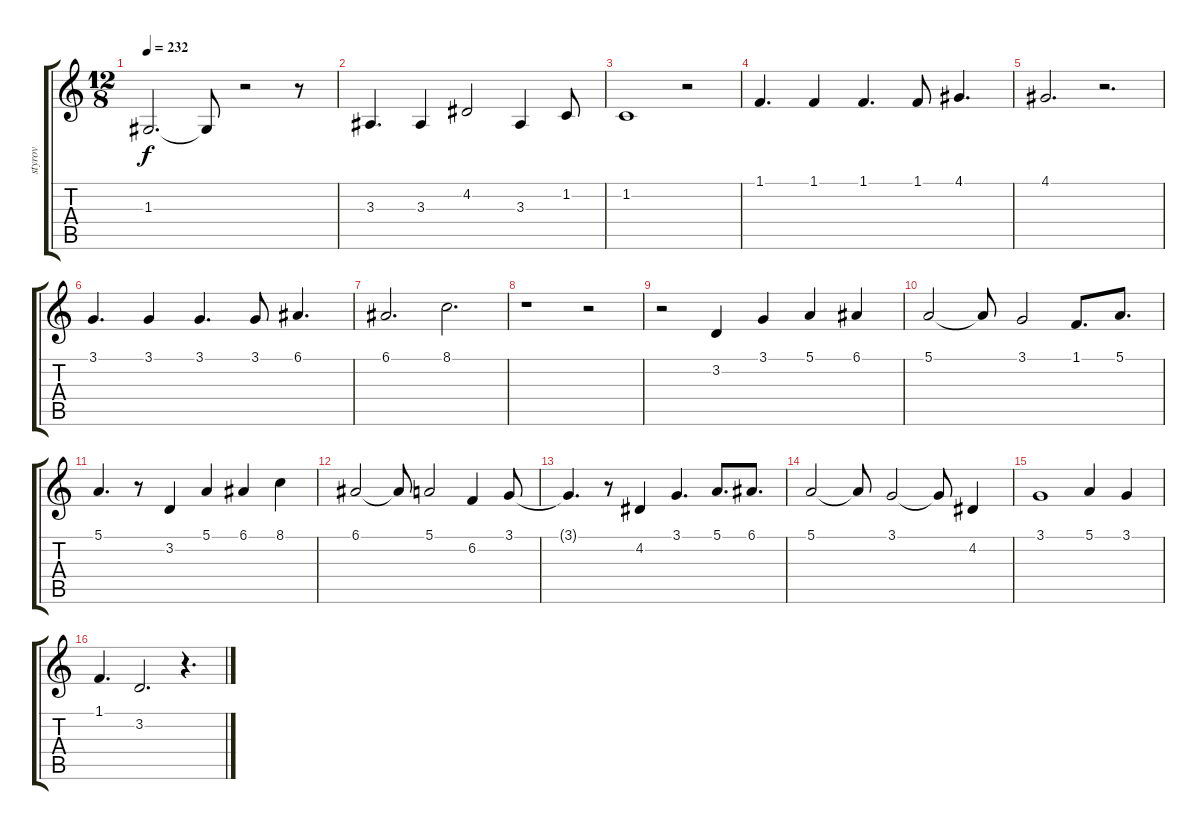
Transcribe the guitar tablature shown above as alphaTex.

\track ("styrov" "styrov") {instrument lead6voice}
\staff {score tabs}
\tuning (E4 B3 G3 D3 A2 E2) {hide}
\ts (12 8)
\tempo 232
\clef g2
\ks c
1.3{t}.2{d dy f} 1.3{t}.8 r.2 r.8 |
3.3.4{d} 3.3.4 4.2.2 3.3.4 1.2.8 |
1.2.1 r.2 |
1.1.4{d} 1.1.4 1.1.4{d} 1.1.8 4.1.4{d} |
4.1.2{d} r.2{d} |
3.1.4{d} 3.1.4 3.1.4{d} 3.1.8 6.1.4{d} |
6.1.2{d} 8.1.2{d} |
r.1 r.2 |
r.2 3.2.4 3.1.4 5.1.4 6.1.4 |
5.1.2 5.1{t}.8 3.1.2 1.1.8{d} 5.1.8{d} |
5.1.4{d} r.8 3.2.4 5.1.4 6.1.4 8.1.4 |
6.1.2 6.1{t}.8 5.1.2 6.2.4 3.1.8 |
3.1{t}.4{d} r.8 4.2.4 3.1.4{d} 5.1.8{d} 6.1.8{d} |
5.1.2 5.1{t}.8 3.1.2 3.1{t}.8 4.2.4 |
3.1.1 5.1.4 3.1.4 |
1.1.4{d} 3.2.2{d} r.4{d}
